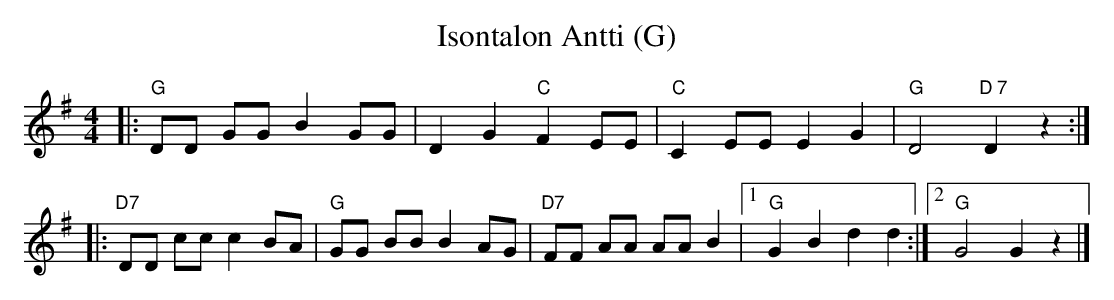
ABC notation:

X:1
T: Isontalon Antti (G)
M: 4/4
L: 1/8
K: G
|: "G"DD GG B2 GG | D2G2 "C"F2 EE | "C"C2 EE E2 G2 | "G"D4 "D 7"D2 z2 :|
|: "D7"DD cc c2 BA | "G"GG BB B2 AG | "D7"FF AA AA B2 |1 "G"G2 B2 d2 d2 :|2 "G"G4 G2 z2 |]
